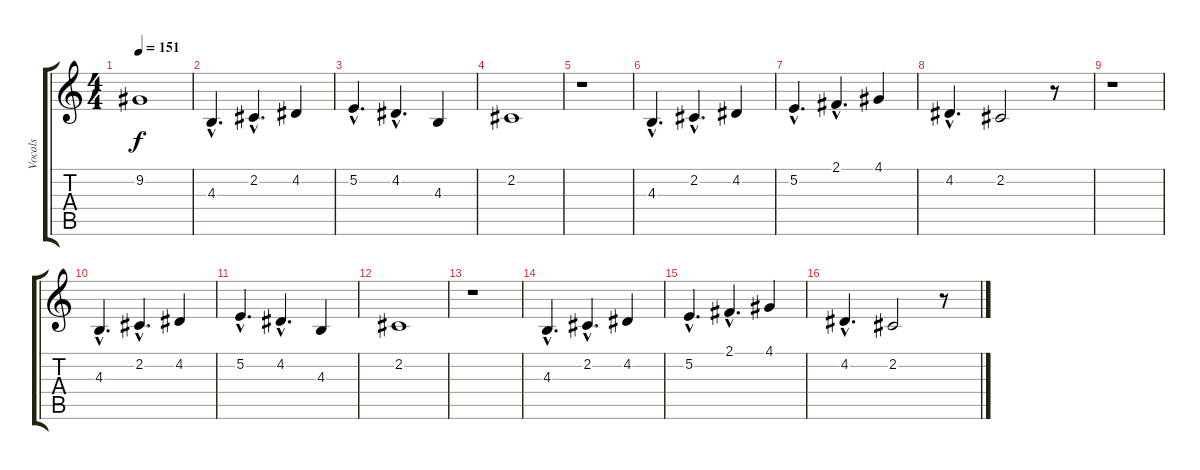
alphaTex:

\track ("Vocals" "Vocals") {instrument lead2sawtooth}
\staff {score tabs}
\tuning (E4 B3 G3 D3 A2 E2) {hide}
\ts (4 4)
\tempo 151
\clef g2
\ks c
9.2{t}.1{dy f} |
\section ("" "")
4.3{hac}.4{d instrument lead2sawtooth} 2.2{hac}.4{d} 4.2.4 |
5.2{hac}.4{d} 4.2{hac}.4{d} 4.3.4 |
2.2.1 |
r.1 |
4.3{hac}.4{d} 2.2{hac}.4{d} 4.2.4 |
5.2{hac}.4{d} 2.1{hac}.4{d} 4.1.4 |
4.2{hac}.4{d} 2.2.2 r.8 |
r.1 |
\section ("" "")
4.3{hac}.4{d} 2.2{hac}.4{d} 4.2.4 |
5.2{hac}.4{d} 4.2{hac}.4{d} 4.3.4 |
2.2.1 |
r.1 |
4.3{hac}.4{d} 2.2{hac}.4{d} 4.2.4 |
5.2{hac}.4{d} 2.1{hac}.4{d} 4.1.4 |
4.2{hac}.4{d} 2.2.2 r.8
